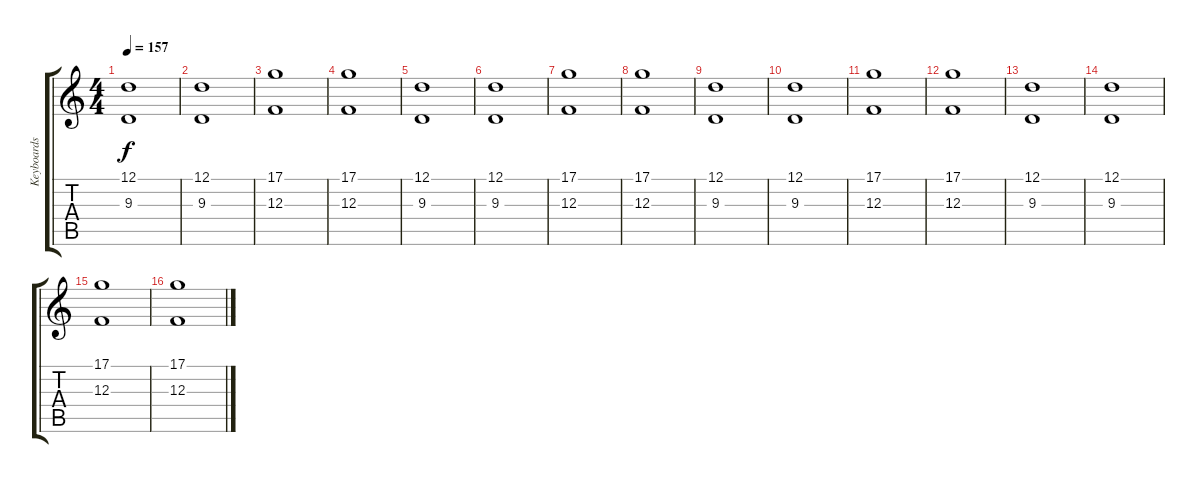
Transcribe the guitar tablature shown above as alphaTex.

\track ("Keyboards" "Keyboards") {instrument stringensemble1}
\staff {score tabs}
\tuning (D4 A3 F3 C3 G2 C2) {hide}
\ts (4 4)
\section ("" "")
\tempo 157
\clef g2
\ks c
(12.1 9.3).1{dy f} |
(12.1 9.3).1 |
(17.1 12.3).1 |
(17.1 12.3).1 |
(12.1 9.3).1 |
(12.1 9.3).1 |
(17.1 12.3).1 |
(17.1 12.3).1 |
(12.1 9.3).1 |
(12.1 9.3).1 |
(17.1 12.3).1 |
(17.1 12.3).1 |
(12.1 9.3).1 |
(12.1 9.3).1 |
(17.1 12.3).1 |
(17.1 12.3).1
